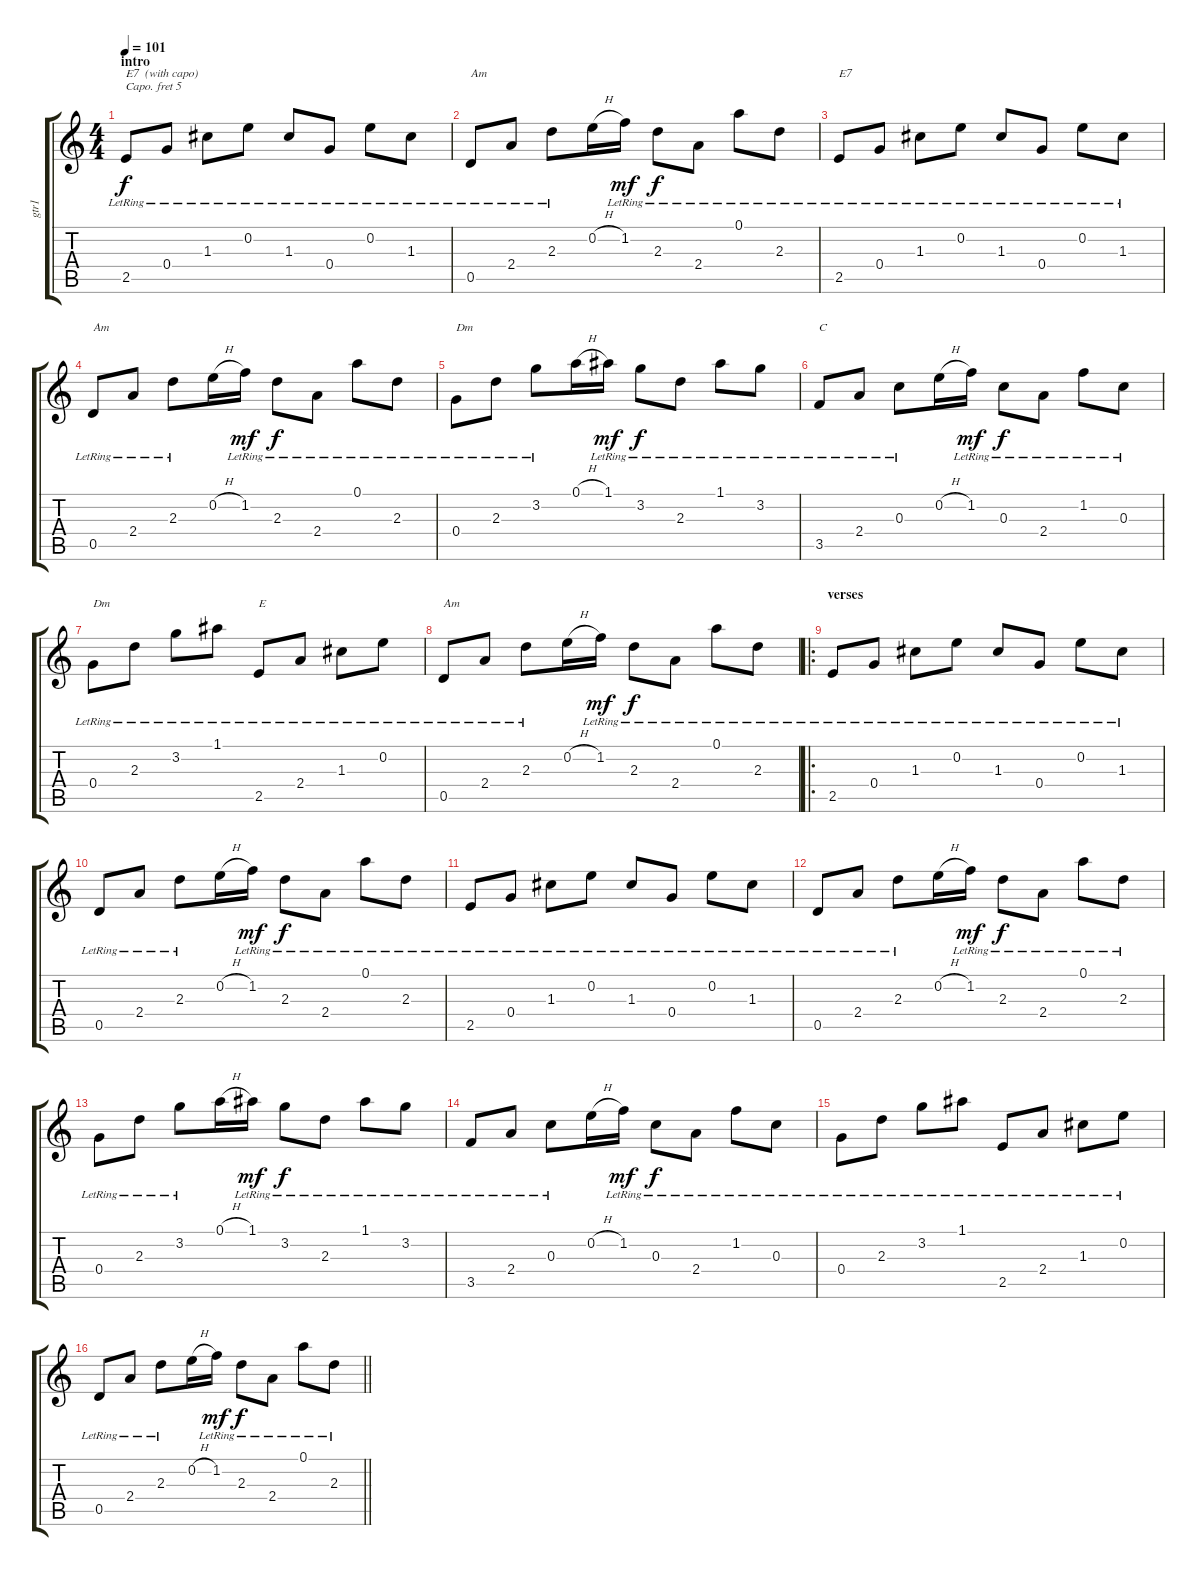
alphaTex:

\track ("gtr1" "gtr1") {solo instrument acousticguitarsteel}
\staff {score tabs}
\capo 5
\tuning (E4 B3 G3 D3 A2 E2) {hide}
\ts (4 4)
\section ("" "intro")
\tempo 101
\clef g2
\ks c
2.5{lr}.8{txt "E7  (with capo)" dy f instrument acousticguitarsteel} 0.4{lr}.8 1.3{lr}.8 0.2{lr}.8 1.3{lr}.8 0.4{lr}.8 0.2{lr}.8 1.3{lr}.8 |
0.5{lr}.8{txt "Am"} 2.4{lr}.8 2.3{lr}.8 0.2{h}.16 1.2{lr}.16{dy mf} 2.3{lr}.8{dy f} 2.4{lr}.8 0.1{lr}.8 2.3{lr}.8 |
2.5{lr}.8{txt "E7  "} 0.4{lr}.8 1.3{lr}.8 0.2{lr}.8 1.3{lr}.8 0.4{lr}.8 0.2{lr}.8 1.3{lr}.8 |
0.5{lr}.8{txt "Am"} 2.4{lr}.8 2.3{lr}.8 0.2{h}.16 1.2{lr}.16{dy mf} 2.3{lr}.8{dy f} 2.4{lr}.8 0.1{lr}.8 2.3{lr}.8 |
0.4{lr}.8{txt "Dm"} 2.3{lr}.8 3.2{lr}.8 0.1{h}.16 1.1{lr}.16{dy mf} 3.2{lr}.8{dy f} 2.3{lr}.8 1.1{lr}.8 3.2{lr}.8 |
3.5{lr}.8{txt "C"} 2.4{lr}.8 0.3{lr}.8 0.2{h}.16 1.2{lr}.16{dy mf} 0.3{lr}.8{dy f} 2.4{lr}.8 1.2{lr}.8 0.3{lr}.8 |
0.4{lr}.8{txt "Dm"} 2.3{lr}.8 3.2{lr}.8 1.1{lr}.8 2.5{lr}.8{txt "E"} 2.4{lr}.8 1.3{lr}.8 0.2{lr}.8 |
0.5{lr}.8{txt "Am"} 2.4{lr}.8 2.3{lr}.8 0.2{h}.16 1.2{lr}.16{dy mf} 2.3{lr}.8{dy f} 2.4{lr}.8 0.1{lr}.8 2.3{lr}.8 |
\ro
\section ("" "verses")
2.5{lr}.8 0.4{lr}.8 1.3{lr}.8 0.2{lr}.8 1.3{lr}.8 0.4{lr}.8 0.2{lr}.8 1.3{lr}.8 |
0.5{lr}.8 2.4{lr}.8 2.3{lr}.8 0.2{h}.16 1.2{lr}.16{dy mf} 2.3{lr}.8{dy f} 2.4{lr}.8 0.1{lr}.8 2.3{lr}.8 |
2.5{lr}.8 0.4{lr}.8 1.3{lr}.8 0.2{lr}.8 1.3{lr}.8 0.4{lr}.8 0.2{lr}.8 1.3{lr}.8 |
0.5{lr}.8 2.4{lr}.8 2.3{lr}.8 0.2{h}.16 1.2{lr}.16{dy mf} 2.3{lr}.8{dy f} 2.4{lr}.8 0.1{lr}.8 2.3{lr}.8 |
0.4{lr}.8 2.3{lr}.8 3.2{lr}.8 0.1{h}.16 1.1{lr}.16{dy mf} 3.2{lr}.8{dy f} 2.3{lr}.8 1.1{lr}.8 3.2{lr}.8 |
3.5{lr}.8 2.4{lr}.8 0.3{lr}.8 0.2{h}.16 1.2{lr}.16{dy mf} 0.3{lr}.8{dy f} 2.4{lr}.8 1.2{lr}.8 0.3{lr}.8 |
0.4{lr}.8 2.3{lr}.8 3.2{lr}.8 1.1{lr}.8 2.5{lr}.8 2.4{lr}.8 1.3{lr}.8 0.2{lr}.8 |
\barLineRight lightlight
0.5{lr}.8 2.4{lr}.8 2.3{lr}.8 0.2{h}.16 1.2{lr}.16{dy mf} 2.3{lr}.8{dy f} 2.4{lr}.8 0.1{lr}.8 2.3{lr}.8
